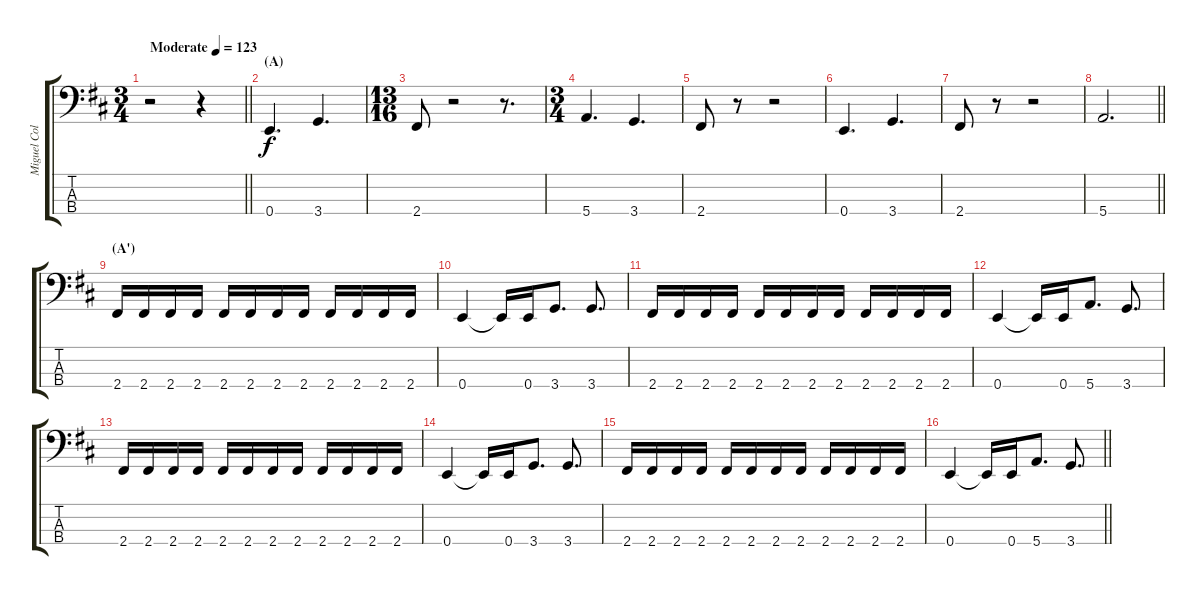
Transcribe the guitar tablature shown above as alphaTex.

\track ("Miguel Colino - Bajo" "Miguel Col") {instrument electricbassfinger}
\staff {score tabs}
\tuning (G2 D2 A1 E1) {hide}
\ts (3 4)
\section ("" "")
\tempo (123 "Moderate")
\clef f4
\barLineRight lightlight
\ks bminor
r.2{dy f instrument electricbassfinger} r.4 |
\section ("" "(A)")
0.4.4{d} 3.4.4{d} |
\ts (13 16)
2.4.8 r.2 r.8{d} |
\ts (3 4)
5.4.4{d} 3.4.4{d} |
2.4.8 r.8 r.2 |
0.4.4{d} 3.4.4{d} |
2.4.8 r.8 r.2 |
\barLineRight lightlight
5.4.2{d} |
\section ("" "(A')")
2.4.16 2.4.16 2.4.16 2.4.16 2.4.16 2.4.16 2.4.16 2.4.16 2.4.16 2.4.16 2.4.16 2.4.16 |
0.4.4 0.4{t}.16 0.4.16 3.4.8{d} 3.4.8{d} |
2.4.16 2.4.16 2.4.16 2.4.16 2.4.16 2.4.16 2.4.16 2.4.16 2.4.16 2.4.16 2.4.16 2.4.16 |
0.4.4 0.4{t}.16 0.4.16 5.4.8{d} 3.4.8{d} |
2.4.16 2.4.16 2.4.16 2.4.16 2.4.16 2.4.16 2.4.16 2.4.16 2.4.16 2.4.16 2.4.16 2.4.16 |
0.4.4 0.4{t}.16 0.4.16 3.4.8{d} 3.4.8{d} |
2.4.16 2.4.16 2.4.16 2.4.16 2.4.16 2.4.16 2.4.16 2.4.16 2.4.16 2.4.16 2.4.16 2.4.16 |
\barLineRight lightlight
0.4.4 0.4{t}.16 0.4.16 5.4.8{d} 3.4.8{d}
